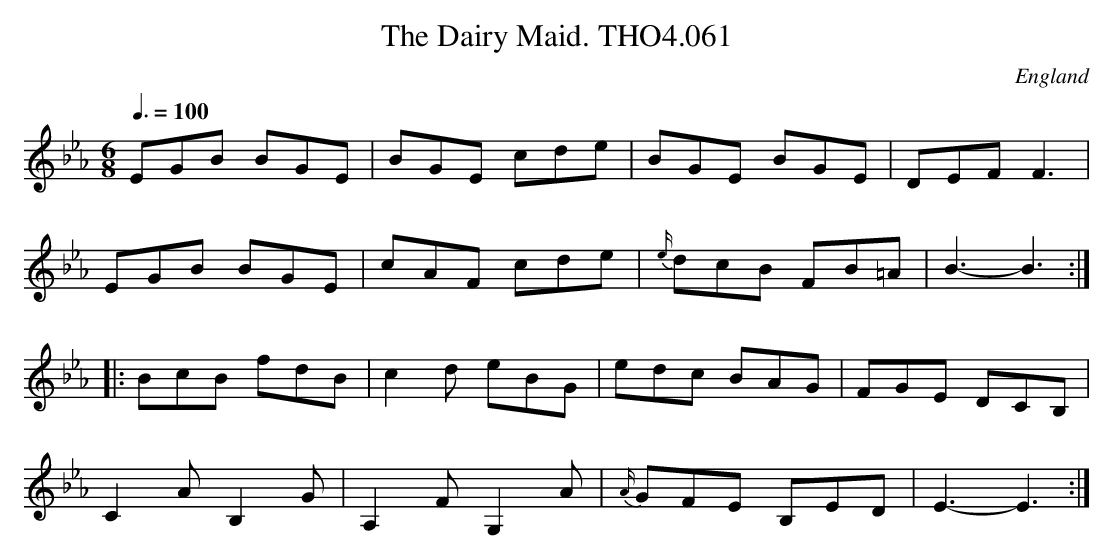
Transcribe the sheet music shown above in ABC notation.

X:1
T:Dairy Maid. THO4.061, The
O:England
M:6/8
L:1/8
Q:3/8=100
K:Eb major
EGB BGE|BGE cde|BGE BGE|DEF F3|
EGB BGE|cAF cde|{e/}dcB FB=A|B3-B3:|
|:BcB fdB|c2 d eBG|edc BAG|FGE DCB,|
C2 A B,2 G|A,2 F G,2 A|{A/}GFE B,ED|E3-E3:|
